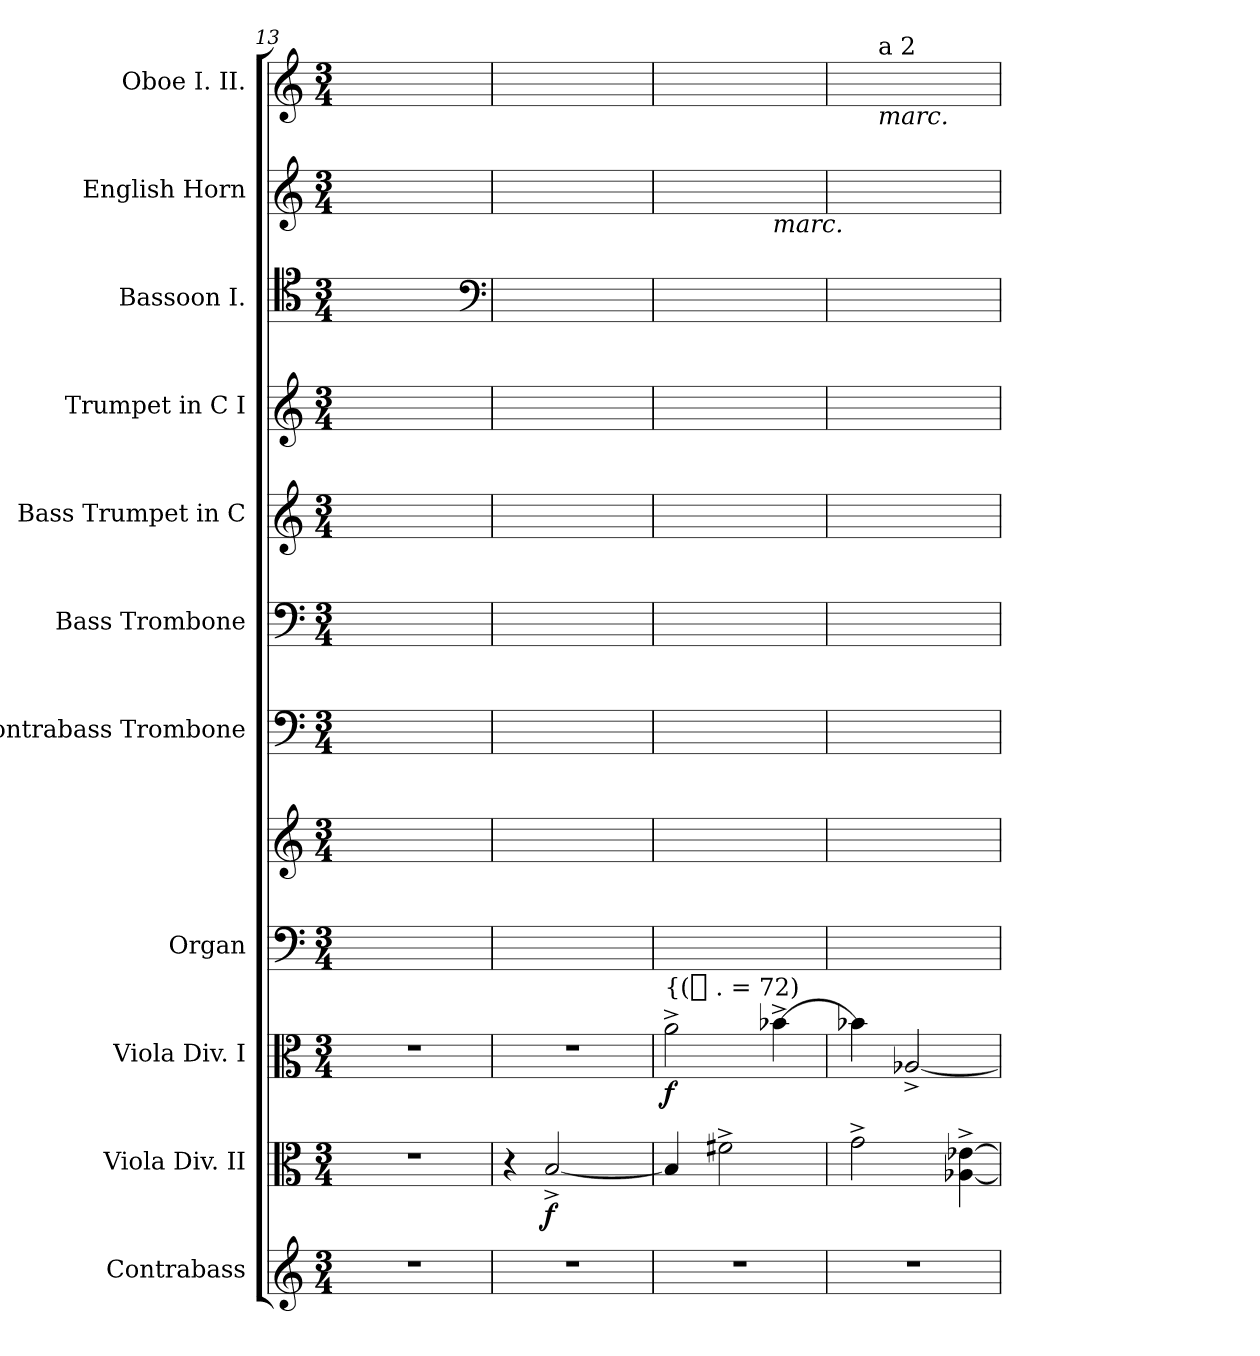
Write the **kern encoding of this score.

**kern	**kern	**dynam	**kern	**dynam	**kern	**kern	**kern	**kern	**kern	**kern	**kern	**kern	**kern
*part11	*part10	*part10	*part9	*part9	*part8	*part8	*part7	*part6	*part5	*part4	*part3	*part2	*part1
*staff12	*staff11	*staff11	*staff10	*staff10	*staff9	*staff8	*staff7	*staff6	*staff5	*staff4	*staff3	*staff2	*staff1
*I"Contrabass	*I"Viola Div. II	*	*I"Viola Div. I	*	*I"Organ	*	*I"Contrabass Trombone	*I"Bass Trombone	*I"Bass Trumpet in C	*I"Trumpet in C I	*I"Bassoon I.	*I"English Horn	*I"Oboe I. II.
*I'Cb.	*I'Vla. 2.div.	*	*I'Vla. 1.div.	*	*I'Org.	*	*I'Cb. Tbn.	*I'Bass Tbn.	*I'C Bass Tpt.	*I'C 1.Tpt.	*I'1.Bsn.	*I'C.A.	*I'1.2.Ob.
*clefG2	*clefC3	*	*clefC3	*	*clefF4	*clefG2	*clefF4	*clefF4	*clefG2	*clefG2	*clefC4	*clefG2	*clefG2
*ITrd7c12	*	*	*	*	*	*	*ITrd7c12	*	*ITrd7c12	*	*	*ITrd4c7	*
*k[]	*k[]	*	*k[]	*	*k[]	*k[]	*k[]	*k[]	*k[]	*k[]	*k[]	*k[b-]	*k[]
*M3/4	*M3/4	*	*M3/4	*	*M3/4	*M3/4	*M3/4	*M3/4	*M3/4	*M3/4	*M3/4	*M3/4	*M3/4
=13	=13	=13	=13	=13	=13	=13	=13	=13	=13	=13	=13	=13	=13
4%3r	4%3r	.	4%3r	.	4%3ryy	4%3ryy	4%3ryy	4ryy	4%3ryy	2ryy	8ryy	8ryy	2.ryy
.	.	.	.	.	.	.	.	.	.	.	8ryy	8ryy	.
.	.	.	.	.	.	.	.	2ryy	.	.	8ryy	8ryy	.
.	.	.	.	.	.	.	.	.	.	.	4.ryy	8ryy	.
.	.	.	.	.	.	.	.	.	.	4ryy	.	4ryy	.
*	*	*	*	*	*	*	*	*	*	*	*clefF4	*	*
=14	=14	=14	=14	=14	=14	=14	=14	=14	=14	=14	=14	=14	=14
4%3r	4r	.	4%3r	.	4%3ryy	4%3ryy	4%3ryy	4ryy	2ryy	2ryy	4ryy	4%3ryy	4ryy
.	[2B^	f	.	.	.	.	.	8ryy	.	.	4ryy	.	4ryy
.	.	.	.	.	.	.	.	8ryy	.	.	.	.	.
.	.	.	.	.	.	.	.	4ryy	8ryy	4ryy	8ryy	.	4ryy
.	.	.	.	.	.	.	.	.	8ryy	.	8ryy	.	.
=15	=15	=15	=15	=15	=15	=15	=15	=15	=15	=15	=15	=15	=15
!	!	!	!LO:TX:a:t={([quarter] . = 72)	!	!	!	!	!	!	!	!	!	!
4%3r	4B]	.	2a^	f	4%3ryy	4%3ryy	4%3ryy	4.ryy	8ryy	4%3ryy	8ryy	4ryy	4%3ryy
.	.	.	.	.	.	.	.	.	8ryy	.	8ryy	.	.
.	2f#X^	.	.	.	.	.	.	.	4ryy	.	4ryy	4ryy	.
.	.	.	.	.	.	.	.	4.ryy	.	.	.	.	.
!	!	!	!	!	!	!	!	!	!	!	!	!LO:TX:b:i:t=marc.	!
.	.	.	[4b-X^	.	.	.	.	.	4ryy	.	4ryy	8ryy	.
.	.	.	.	.	.	.	.	.	.	.	.	8ryy	.
=16	=16	=16	=16	=16	=16	=16	=16	=16	=16	=16	=16	=16	=16
4%3r	2g^	.	4b-X]	.	4%3ryy	4%3ryy	4%3ryy	4.ryy	4%3ryy	4%3ryy	4%3ryy	8ryy	8ryy
!	!	!	!	!	!	!	!	!	!	!	!	!	!LO:TX:a:t=a 2
!	!	!	!	!	!	!	!	!	!	!	!	!	!LO:TX:b:i:t=marc.
.	.	.	.	.	.	.	.	.	.	.	.	8ryy	8ryy
.	.	.	[2A-X^	.	.	.	.	.	.	.	.	4ryy	4ryy
.	.	.	.	.	.	.	.	4.ryy	.	.	.	.	.
.	[4A-X^ [4e-X^	.	.	.	.	.	.	.	.	.	.	4ryy	4ryy
=	=	=	=	=	=	=	=	=	=	=	=	=	=
*-	*-	*-	*-	*-	*-	*-	*-	*-	*-	*-	*-	*-	*-
